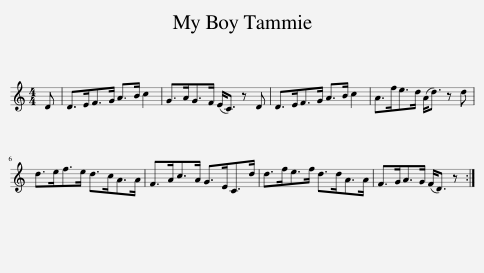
X:1
L:1/8
M:4/4
I:linebreak $
K:C
V:1 treble
V:1
 D | D>EF>G A>B c2 | G>AG>F (E<C) z D | D>EF>G A>B c2 | A>fe>d (A<d) z d |$ %5
 d>ef>e d>cA>A | F>Ac>A G>EC>d | d>fe>f d>dA>A | F>GA>G (F<D) z :| %9
